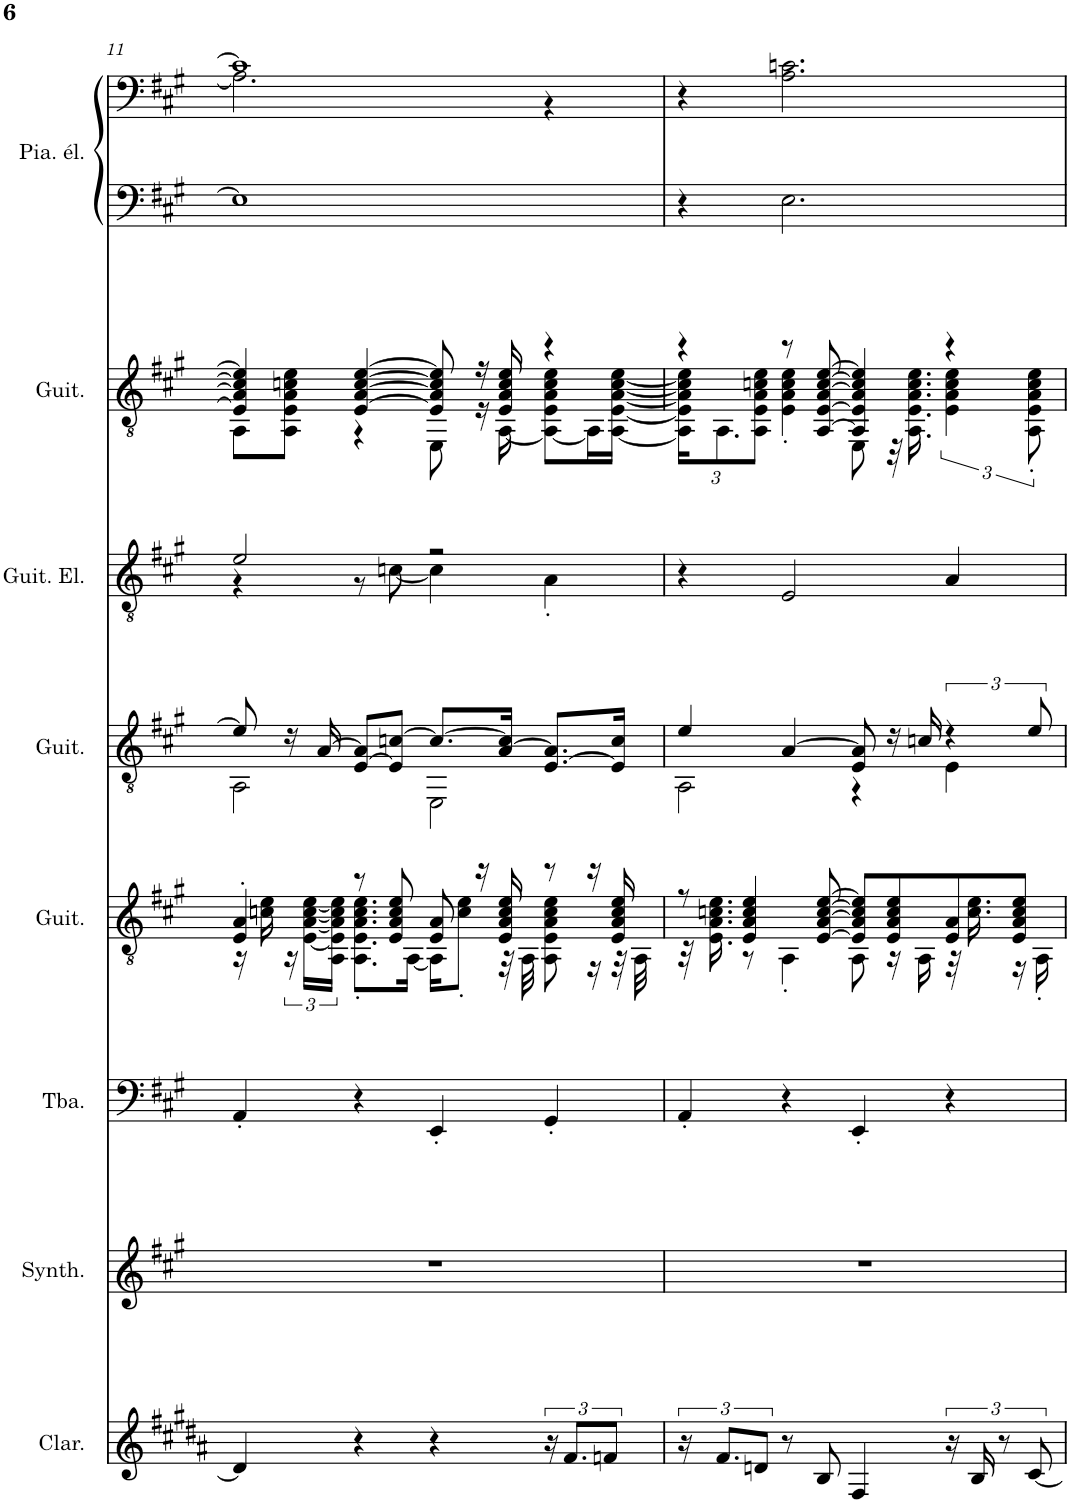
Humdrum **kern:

**kern	**kern	**kern	**kern	**kern	**kern	**kern	**kern	**kern
*part8	*part7	*part6	*part5	*part4	*part3	*part2	*part1	*part1
*staff9	*staff8	*staff7	*staff6	*staff5	*staff4	*staff3	*staff2	*staff1
*I"Clarinette	*I"Synthétiseur d'instruments à cordes	*I"Tuba (non spécifié)	*I"Guitare Acoustique	*I"Guitare Classique	*I"Guitare électrique	*I"Guitare Acoustique	*I"Piano électrique	*
*I'Clar.	*I'Synth.	*I'Tba.	*I'Guit.	*I'Guit.	*I'Guit. El.	*I'Guit.	*I'Pia. él.	*
!!LO:PB:g=z
*clefG2	*clefG2	*clefF4	*clefGv2	*clefGv2	*clefGv2	*clefGv2	*clefF4	*clefF4
*Trd1c2	*	*	*	*	*	*	*	*
*k[f#c#g#d#a#]	*k[f#c#g#]	*k[f#c#g#]	*k[f#c#g#]	*k[f#c#g#]	*k[f#c#g#]	*k[f#c#g#]	*k[f#c#g#]	*k[f#c#g#]
*M4/4	*M4/4	*M4/4	*M4/4	*M4/4	*M4/4	*M4/4	*M4/4	*M4/4
=11	=11	=11	=11	=11	=11	=11	=11	=11
*	*	*	*^	*^	*^	*^	*	*^
4d/]	1r	4AA'/	4E/' 4A/'	16r	8e/]	2AA\	2e/	4r	4E/] 4A/] 4c/] 4e/]	8AA\L	1E]	1c]	2.A\]
.	.	.	.	16cn\ 16e\	.	.	.	.	.	.	.	.	.
.	.	.	.	24r	16r	.	.	.	.	8AA\ 8E\ 8A\ 8cn\ 8e\J	.	.	.
.	.	.	.	[24E\ [24A\ [24c\ [24e\LL	.	.	.	.	.	.	.	.	.
.	.	.	.	.	[16A/	.	.	.	.	.	.	.	.
.	.	.	.	24AA\ 24E\] 24A\] 24c\] 24e\]JJ	.	.	.	.	.	.	.	.	.
4r	.	4r	8r	8.AA\' 8.E\' 8.A\' 8.c\' 8.e\'L	[8E/ 8A/]L	.	.	8r	[4E/ [4A/ [4c/ [4e/	4r	.	.	.
.	.	.	8E/ 8A/ 8c/ 8e/	.	8E/] [8cn/J	.	.	[8cn\	.	.	.	.	.
.	.	.	.	[16AA\Jk	.	.	.	.	.	.	.	.	.
4r	.	4EE'/	8E/ 8A/	16AA\KL]	8.c/L_	2EE\	2r	4c\]	8E/] 8A/] 8c/] 8e/]	8EE\	.	.	.
.	.	.	.	8c\' 8e\'J	.	.	.	.	.	.	.	.	.
.	.	.	16r	.	.	.	.	.	16r	16r	.	.	.
.	.	.	16E/ 16A/ 16c/ 16e/	32r	[16A/ 16c/]Jk	.	.	.	16E/ 16A/ 16c/ 16e/	[16AA\	.	.	.
.	.	.	.	32AA\	.	.	.	.	.	.	.	.	.
24r	.	4GG#'/	8r	8AA\ 8E\ 8A\ 8c\ 8e\	[8.E/ 8.A/]L	.	.	4A'\	4r	8AA\_ 8E\ 8A\ 8c\ 8e\L	.	.	4r
12.f#/L	.	.	.	.	.	.	.	.	.	.	.	.	.
.	.	.	16r	16r	.	.	.	.	.	16AA\L]	.	.	.
12fn/J	.	.	.	.	.	.	.	.	.	.	.	.	.
.	.	.	16E/ 16A/ 16c/ 16e/	32r	16E/] 16c/Jk	.	.	.	.	[16AA\ [16E\ [16A\ [16c\ [16e\JJ	.	.	.
.	.	.	.	32AA\	.	.	.	.	.	.	.	.	.
*	*	*	*	*	*	*	*v	*v	*	*	*	*v	*v
=12	=12	=12	=12	=12	=12	=12	=12	=12	=12	=12	=12
*	*	*	*	*	*	*	*	*	*Xbrackettup	*	*
24r	1r	4AA'/	8r	32r	4e/	2AA\	4r	4r	24AA\] 24E\] 24A\] 24c\] 24e\]KL	4r	4r
.	.	.	.	16.E\ 16.A\ 16.cn\ 16.e\	.	.	.	.	.	.	.
12.f#/L	.	.	.	.	.	.	.	.	12.AA\	.	.
.	.	.	4E/ 4A/ 4c/ 4e/	8r	.	.	.	.	.	.	.
12dn/J	.	.	.	.	.	.	.	.	12AA\ 12E\ 12A\ 12cn\ 12e\J	.	.
8r	.	4r	.	4AA'\	[4A/	.	2E/	8r	4E\' 4A\' 4c\' 4e\'	2.E\	2.A\ 2.cn\
8B/	.	.	[8E/ [8A/ [8c/ [8e/	.	.	.	.	[8AA/ [8E/ [8A/ [8c/ [8e/	.	.	.
4F#/	.	4EE'/	8E/] 8A/] 8c/] 8e/]L	8AA\	8E/ 8A/]	4r	.	4AA/] 4E/] 4A/] 4c/] 4e/]	8EE\	.	.
.	.	.	8E/ 8A/ 8c/ 8e/	16r	16r	.	.	.	32r	.	.
.	.	.	.	.	.	.	.	.	16.AA\ 16.E\ 16.A\ 16.c\ 16.e\	.	.
.	.	.	.	16AA\	16cn/	.	.	.	.	.	.
*	*	*	*	*	*	*	*	*	*brackettup	*	*
24r	.	4r	8E/ 8A/	32r	6r	4E\	4A/	4r	6E\ 6A\ 6c\ 6e\	.	.
.	.	.	.	16.c\ 16.e\	.	.	.	.	.	.	.
24B/	.	.	.	.	.	.	.	.	.	.	.
12r	.	.	.	.	.	.	.	.	.	.	.
.	.	.	8E/ 8A/ 8c/ 8e/J	16r	.	.	.	.	.	.	.
[12c#/	.	.	.	.	12e/	.	.	.	12AA\' 12E\' 12A\' 12c\' 12e\'	.	.
.	.	.	.	16AA'\	.	.	.	.	.	.	.
*	*	*	*v	*v	*	*	*	*v	*v	*	*
*	*	*	*	*v	*v	*	*	*	*
=	=	=	=	=	=	=	=	=
*-	*-	*-	*-	*-	*-	*-	*-	*-
